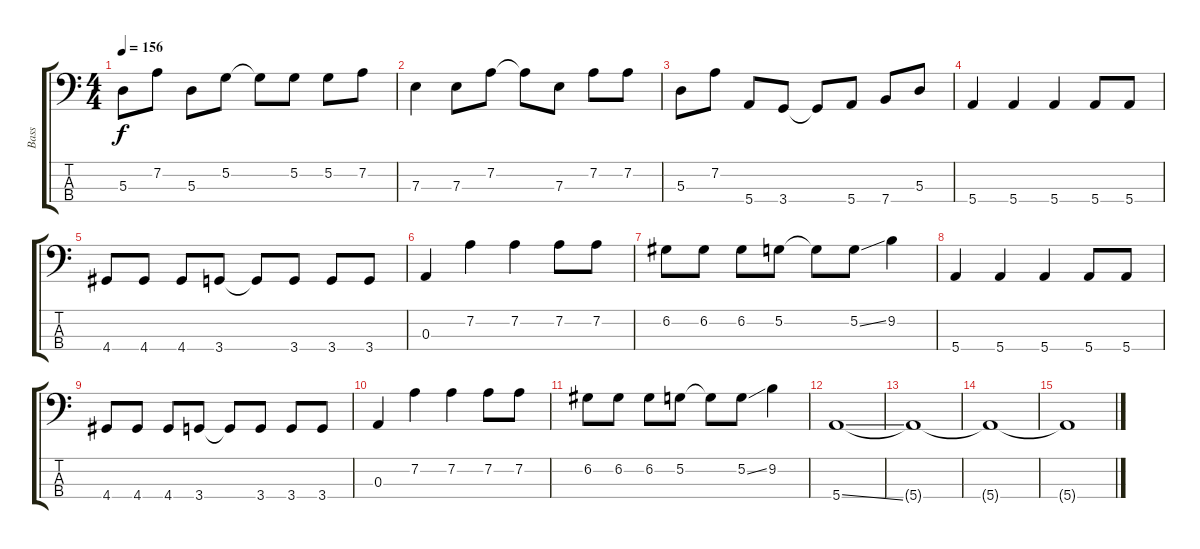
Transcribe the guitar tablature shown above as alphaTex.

\track ("Bass" "Bass") {instrument electricbassfinger}
\staff {score tabs}
\tuning (G2 D2 A1 E1) {hide}
\ts (4 4)
\tempo 156
\clef f4
\ks c
5.3.8{dy f} 7.2.8 5.3.8 5.2.8 5.2{t}.8 5.2.8 5.2.8 7.2.8 |
7.3.4 7.3.8 7.2.8 7.2{t}.8 7.3.8 7.2.8 7.2.8 |
5.3.8 7.2.8 5.4.8 3.4.8 3.4{t}.8 5.4.8 7.4.8 5.3.8 |
5.4.4 5.4.4 5.4.4 5.4.8 5.4.8 |
4.4.8 4.4.8 4.4.8 3.4.8 3.4{t}.8 3.4.8 3.4.8 3.4.8 |
0.3.4 7.2.4 7.2.4 7.2.8 7.2.8 |
6.2.8 6.2.8 6.2.8 5.2.8 5.2{t}.8 5.2{ss}.8 9.2.4 |
5.4.4 5.4.4 5.4.4 5.4.8 5.4.8 |
4.4.8 4.4.8 4.4.8 3.4.8 3.4{t}.8 3.4.8 3.4.8 3.4.8 |
0.3.4 7.2.4 7.2.4 7.2.8 7.2.8 |
6.2.8 6.2.8 6.2.8 5.2.8 5.2{t}.8 5.2{ss}.8 9.2.4 |
5.4{ss}.1 |
5.4{t}.1 |
5.4{t}.1 |
5.4{t}.1
